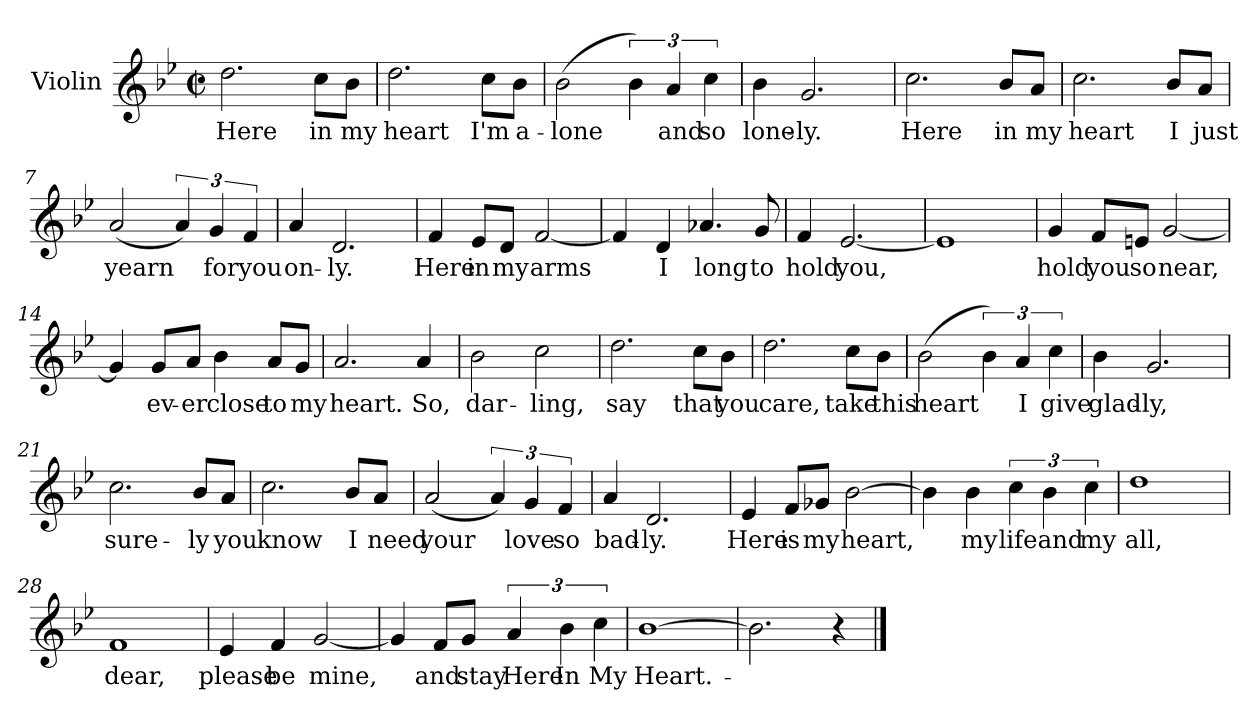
**kern	**text
*part1	*part1
*staff1	*staff1
*I"Violin	*
*I'Vln	*
*clefG2	*
*k[b-e-]	*
*B-:	*
*M2/2	*
*met(c|)	*
=1	=1
2.dd\	Here
8cc\L	in
8b-\J	my
=2	=2
2.dd\	heart
8cc\L	I'm
8b-\J	a-
=3	=3
(2b-\	-lone
6b-\)	.
6a/	and
6cc\	so
=4	=4
4b-\	lone-
2.g/	-ly.
!!LO:LB:g=z
=5	=5
2.cc\	Here
8b-/L	in
8a/J	my
=6	=6
2.cc\	heart
8b-/L	I
8a/J	just
=7	=7
(2a/	yearn
6a/)	.
6g/	for
6f/	you
=8	=8
4a/	on-
2.d/	-ly.
!!LO:LB:g=z
=9	=9
4f/	Here
8e-/L	in
8d/J	my
[2f/	arms
=10	=10
4f/]	.
4d/	I
4.a-X/	long
8g/	to
=11	=11
4f/	hold
[2.e-/	you,
=12	=12
1e-]	.
!!LO:LB:g=z
=13	=13
4g/	hold
8f/L	you
8en/J	so
[2g/	near,
=14	=14
4g/]	.
8g/L	ev-
8a/J	-er
4b-\	close
8a/L	to
8g/J	my
=15	=15
2.a/	heart.
4a/	So,
=16	=16
2b-\	dar-
2cc\	-ling,
=17	=17
2.dd\	say
8cc\L	that
8b-\J	you
!!LO:LB:g=z
=18	=18
2.dd\	care,
8cc\L	take
8b-\J	this
=19	=19
(2b-\	heart
6b-\)	.
6a/	I
6cc\	give
=20	=20
4b-\	glad-
2.g/	-ly,
=21	=21
2.cc\	sure-
8b-/L	-ly
8a/J	you
=22	=22
2.cc\	know
8b-/L	I
8a/J	need
!!LO:LB:g=z
=23	=23
(2a/	your
6a/)	.
6g/	love
6f/	so
=24	=24
4a/	bad-
2.d/	-ly.
=25	=25
4e-/	Here
8f/L	is
8g-X/J	my
[2b-\	heart,
=26	=26
4b-\]	.
4b-\	my
6cc\	life
6b-\	and
6cc\	my
=27	=27
1dd	all,
!!LO:LB:g=z
=28	=28
1f	dear,
=29	=29
4e-/	please
4f/	be
[2g/	mine,
=30	=30
4g/]	.
8f/L	and
8g/J	stay
6a/	Here
6b-\	In
6cc\	My
=31	=31
[1b-	Heart.-
=32	=32
2.b-\]	.
4r	.
==	==
*-	*-
